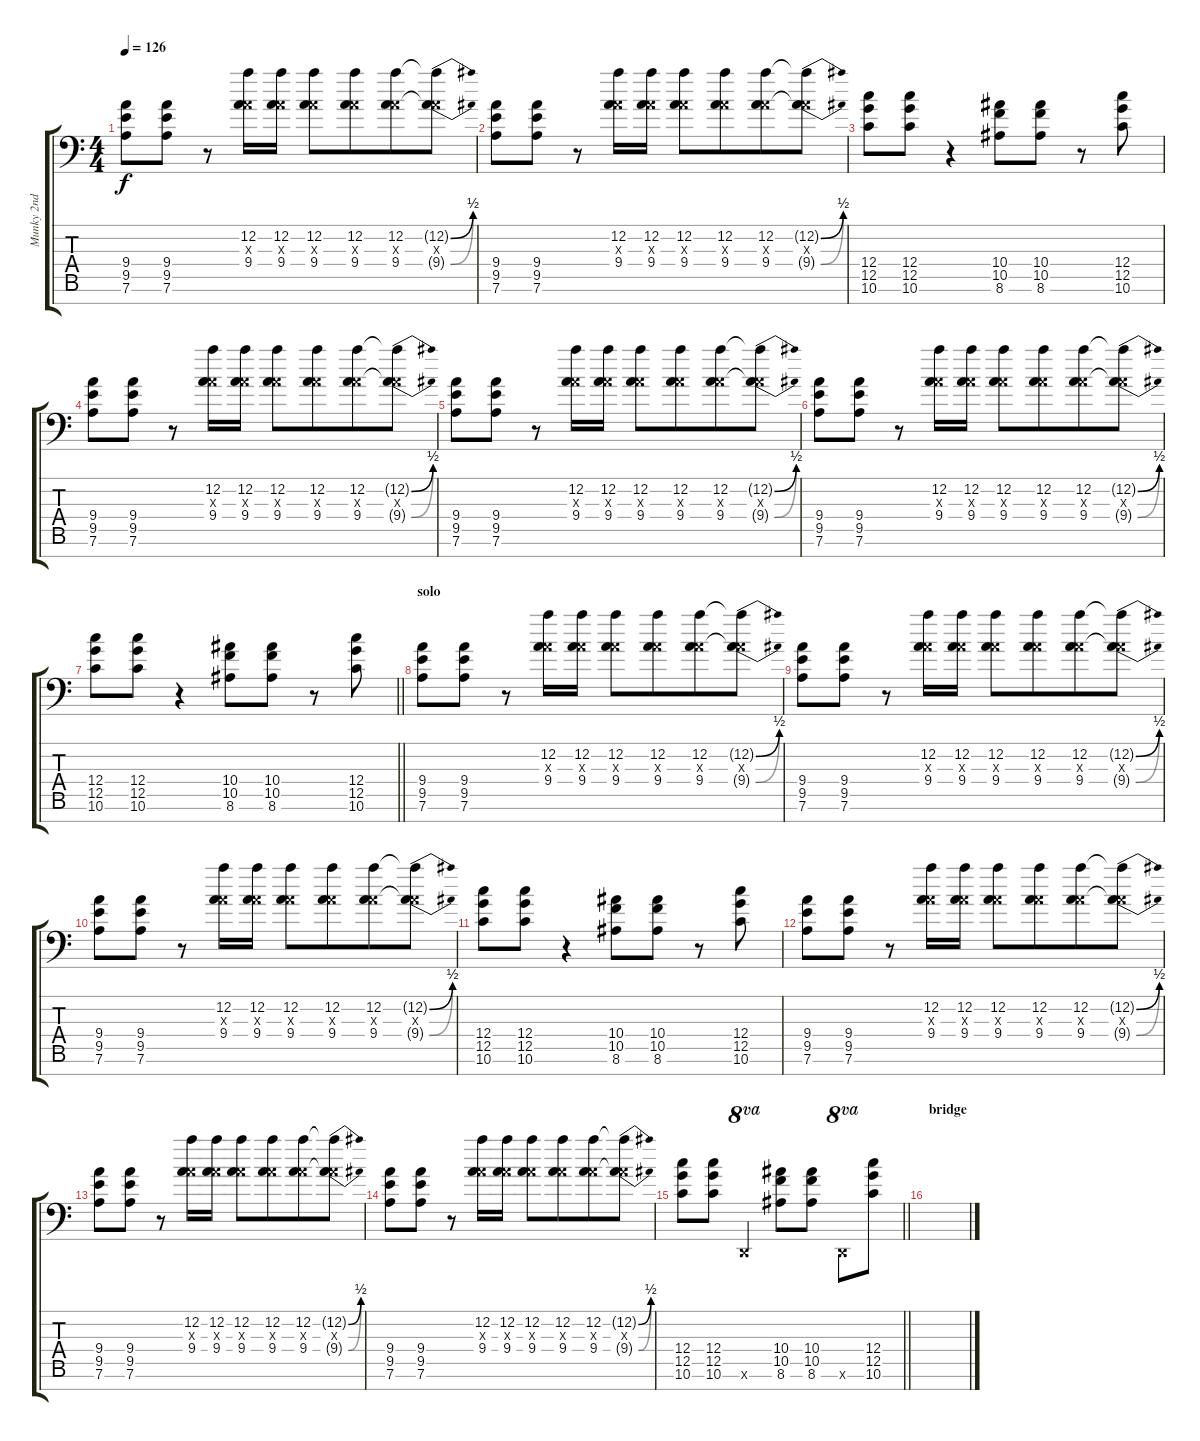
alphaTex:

\track ("Munky 2nd Guitar" "Munky 2nd ") {instrument distortionguitar}
\staff {score tabs}
\tuning (D4 A3 F3 C3 G2 D2 A1) {hide}
\ts (4 4)
\tempo 126
\clef f4
\ks c
(9.4 9.5 7.6).8{dy f} (9.4 9.5 7.6).8 r.8 (12.2 4.3{x} 9.4).16 (12.2 4.3{x} 9.4).16 (12.2 4.3{x} 9.4).8 (12.2 4.3{x} 9.4).8{beam merge} (12.2 4.3{x} 9.4).8 (12.2{be (bend 0 0 60 2) t} 4.3{x} 9.4{be (bend 0 0 60 2) t}).8 |
(9.4 9.5 7.6).8 (9.4 9.5 7.6).8 r.8 (12.2 4.3{x} 9.4).16 (12.2 4.3{x} 9.4).16 (12.2 4.3{x} 9.4).8 (12.2 4.3{x} 9.4).8{beam merge} (12.2 4.3{x} 9.4).8 (12.2{be (bend 0 0 60 2) t} 4.3{x} 9.4{be (bend 0 0 60 2) t}).8 |
(12.4 12.5 10.6).8 (12.4 12.5 10.6).8 r.4 (10.4 10.5 8.6).8 (10.4 10.5 8.6).8 r.8 (12.4 12.5 10.6).8 |
(9.4 9.5 7.6).8 (9.4 9.5 7.6).8 r.8 (12.2 4.3{x} 9.4).16 (12.2 4.3{x} 9.4).16 (12.2 4.3{x} 9.4).8 (12.2 4.3{x} 9.4).8{beam merge} (12.2 4.3{x} 9.4).8 (12.2{be (bend 0 0 60 2) t} 4.3{x} 9.4{be (bend 0 0 60 2) t}).8 |
(9.4 9.5 7.6).8 (9.4 9.5 7.6).8 r.8 (12.2 4.3{x} 9.4).16 (12.2 4.3{x} 9.4).16 (12.2 4.3{x} 9.4).8 (12.2 4.3{x} 9.4).8{beam merge} (12.2 4.3{x} 9.4).8 (12.2{be (bend 0 0 60 2) t} 4.3{x} 9.4{be (bend 0 0 60 2) t}).8 |
(9.4 9.5 7.6).8 (9.4 9.5 7.6).8 r.8 (12.2 4.3{x} 9.4).16 (12.2 4.3{x} 9.4).16 (12.2 4.3{x} 9.4).8 (12.2 4.3{x} 9.4).8{beam merge} (12.2 4.3{x} 9.4).8 (12.2{be (bend 0 0 60 2) t} 4.3{x} 9.4{be (bend 0 0 60 2) t}).8 |
\barLineRight lightlight
(12.4 12.5 10.6).8 (12.4 12.5 10.6).8 r.4 (10.4 10.5 8.6).8 (10.4 10.5 8.6).8 r.8 (12.4 12.5 10.6).8 |
\section ("" "solo")
(9.4 9.5 7.6).8 (9.4 9.5 7.6).8 r.8 (12.2 4.3{x} 9.4).16 (12.2 4.3{x} 9.4).16 (12.2 4.3{x} 9.4).8 (12.2 4.3{x} 9.4).8{beam merge} (12.2 4.3{x} 9.4).8 (12.2{be (bend 0 0 60 2) t} 4.3{x} 9.4{be (bend 0 0 60 2) t}).8 |
(9.4 9.5 7.6).8 (9.4 9.5 7.6).8 r.8 (12.2 4.3{x} 9.4).16 (12.2 4.3{x} 9.4).16 (12.2 4.3{x} 9.4).8 (12.2 4.3{x} 9.4).8{beam merge} (12.2 4.3{x} 9.4).8 (12.2{be (bend 0 0 60 2) t} 4.3{x} 9.4{be (bend 0 0 60 2) t}).8 |
(9.4 9.5 7.6).8 (9.4 9.5 7.6).8 r.8 (12.2 4.3{x} 9.4).16 (12.2 4.3{x} 9.4).16 (12.2 4.3{x} 9.4).8 (12.2 4.3{x} 9.4).8{beam merge} (12.2 4.3{x} 9.4).8 (12.2{be (bend 0 0 60 2) t} 4.3{x} 9.4{be (bend 0 0 60 2) t}).8 |
(12.4 12.5 10.6).8 (12.4 12.5 10.6).8 r.4 (10.4 10.5 8.6).8 (10.4 10.5 8.6).8 r.8 (12.4 12.5 10.6).8 |
(9.4 9.5 7.6).8 (9.4 9.5 7.6).8 r.8 (12.2 4.3{x} 9.4).16 (12.2 4.3{x} 9.4).16 (12.2 4.3{x} 9.4).8 (12.2 4.3{x} 9.4).8{beam merge} (12.2 4.3{x} 9.4).8 (12.2{be (bend 0 0 60 2) t} 4.3{x} 9.4{be (bend 0 0 60 2) t}).8 |
(9.4 9.5 7.6).8 (9.4 9.5 7.6).8 r.8 (12.2 4.3{x} 9.4).16 (12.2 4.3{x} 9.4).16 (12.2 4.3{x} 9.4).8 (12.2 4.3{x} 9.4).8{beam merge} (12.2 4.3{x} 9.4).8 (12.2{be (bend 0 0 60 2) t} 4.3{x} 9.4{be (bend 0 0 60 2) t}).8 |
(9.4 9.5 7.6).8 (9.4 9.5 7.6).8 r.8 (12.2 4.3{x} 9.4).16 (12.2 4.3{x} 9.4).16 (12.2 4.3{x} 9.4).8 (12.2 4.3{x} 9.4).8{beam merge} (12.2 4.3{x} 9.4).8 (12.2{be (bend 0 0 60 2) t} 4.3{x} 9.4{be (bend 0 0 60 2) t}).8 |
\barLineRight lightlight
(12.4 12.5 10.6).8 (12.4 12.5 10.6).8 0.6{x}.4{ot 8va} (10.4 10.5 8.6).8 (10.4 10.5 8.6).8 0.6{x}.8{ot 8va} (12.4 12.5 10.6).8 |
\section ("" "bridge")
